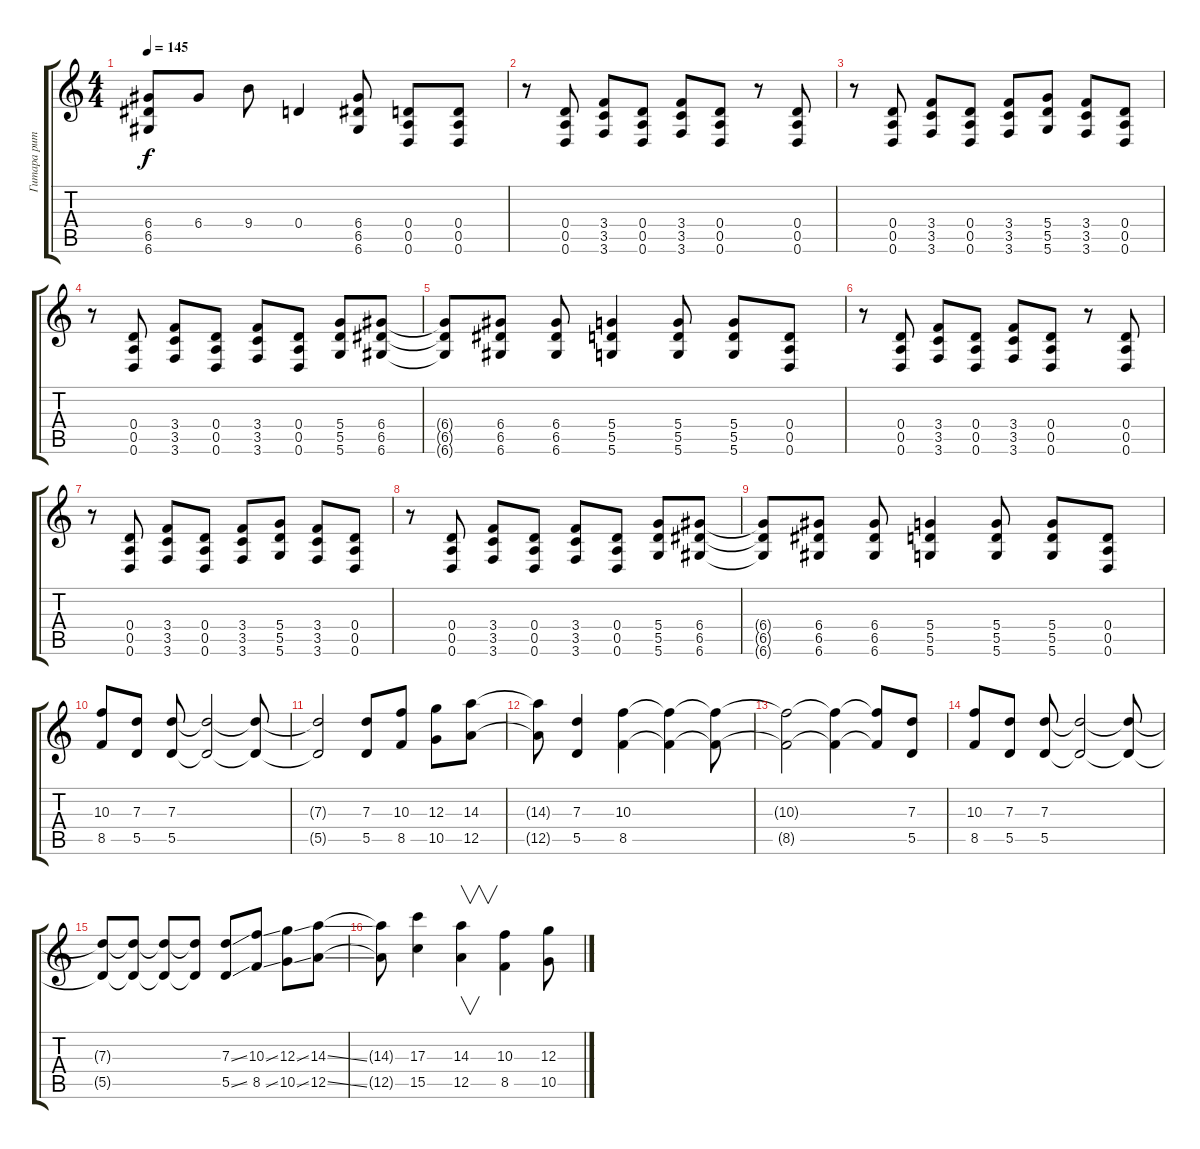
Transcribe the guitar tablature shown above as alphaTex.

\track ("Гитара ритм" "Гитара рит") {instrument overdrivenguitar}
\staff {score tabs}
\tuning (E4 B3 G3 D3 A2 D2) {hide}
\ts (4 4)
\tempo 145
\clef g2
\ks c
(6.4{t} 6.5{t} 6.6{t}).8{dy f} 6.4.8 9.4.8 0.4.4 (6.4 6.5 6.6).8 (0.4 0.5 0.6).8 (0.4 0.5 0.6).8 |
r.8 (0.4 0.5 0.6).8 (3.4 3.5 3.6).8 (0.4 0.5 0.6).8 (3.4 3.5 3.6).8 (0.4 0.5 0.6).8 r.8 (0.4 0.5 0.6).8 |
r.8 (0.4 0.5 0.6).8 (3.4 3.5 3.6).8 (0.4 0.5 0.6).8 (3.4 3.5 3.6).8 (5.4 5.5 5.6).8 (3.4 3.5 3.6).8 (0.4 0.5 0.6).8 |
r.8 (0.4 0.5 0.6).8 (3.4 3.5 3.6).8 (0.4 0.5 0.6).8 (3.4 3.5 3.6).8 (0.4 0.5 0.6).8 (5.4 5.5 5.6).8 (6.4 6.5 6.6).8 |
(6.4{t} 6.5{t} 6.6{t}).8 (6.4 6.5 6.6).8 (6.4 6.5 6.6).8 (5.4 5.5 5.6).4 (5.4 5.5 5.6).8 (5.4 5.5 5.6).8 (0.4 0.5 0.6).8 |
r.8 (0.4 0.5 0.6).8 (3.4 3.5 3.6).8 (0.4 0.5 0.6).8 (3.4 3.5 3.6).8 (0.4 0.5 0.6).8 r.8 (0.4 0.5 0.6).8 |
r.8 (0.4 0.5 0.6).8 (3.4 3.5 3.6).8 (0.4 0.5 0.6).8 (3.4 3.5 3.6).8 (5.4 5.5 5.6).8 (3.4 3.5 3.6).8 (0.4 0.5 0.6).8 |
r.8 (0.4 0.5 0.6).8 (3.4 3.5 3.6).8 (0.4 0.5 0.6).8 (3.4 3.5 3.6).8 (0.4 0.5 0.6).8 (5.4 5.5 5.6).8 (6.4 6.5 6.6).8 |
(6.4{t} 6.5{t} 6.6{t}).8 (6.4 6.5 6.6).8 (6.4 6.5 6.6).8 (5.4 5.5 5.6).4 (5.4 5.5 5.6).8 (5.4 5.5 5.6).8 (0.4 0.5 0.6).8 |
(10.3 8.5).8 (7.3 5.5).8 (7.3 5.5).8 (7.3{t} 5.5{t}).2 (7.3{t} 5.5{t}).8 |
(7.3{t} 5.5{t}).2 (7.3 5.5).8 (10.3 8.5).8 (12.3 10.5).8 (14.3 12.5).8 |
(14.3{t} 12.5{t}).8 (7.3 5.5).4 (10.3 8.5).4 (10.3{t} 8.5{t}).4 (10.3{t} 8.5{t}).8 |
(10.3{t} 8.5{t}).2 (10.3{t} 8.5{t}).4 (10.3{t} 8.5{t}).8 (7.3 5.5).8 |
(10.3 8.5).8 (7.3 5.5).8 (7.3 5.5).8 (7.3{t} 5.5{t}).2 (7.3{t} 5.5{t}).8 |
(7.3{t} 5.5{t}).8 (7.3{t} 5.5{t}).8 (7.3{t} 5.5{t}).8 (7.3{t} 5.5{t}).8 (7.3{ss} 5.5{ss}).8 (10.3{ss} 8.5{ss}).8 (12.3{ss} 10.5{ss}).8 (14.3{ss} 12.5{ss}).8 |
(14.3{t} 12.5{t}).8 (17.3 15.5).4 (14.3 12.5).4{v} (10.3 8.5).4 (12.3 10.5).8
